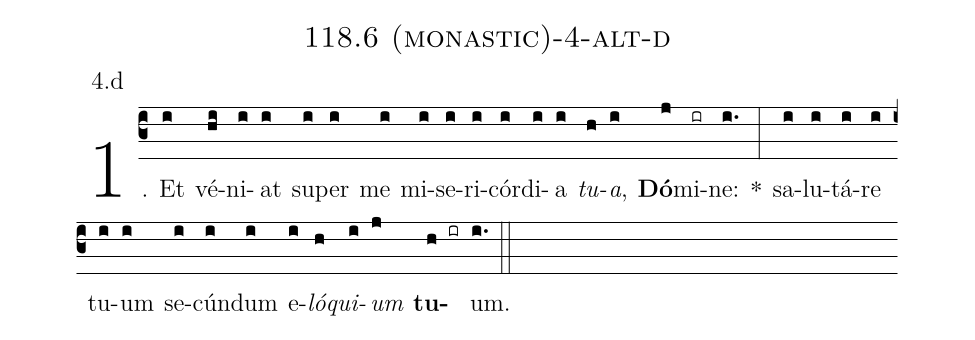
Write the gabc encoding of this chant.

name: 118.6 (monastic)-4-alt-d;
annotation: 4.d;
%%
(c3)1. Et(i) vé(hi)ni(i)at(i) su(i)per(i) me(i) mi(i)se(i)ri(i)cór(i)di(i)a(i) <i>tu</i>(h)<i>a</i>,(i) <b>Dó</b>(j)mi(ir)ne:(i.) *(:) sa(i)lu(i)tá(i)re(i) tu(i)um(i) se(i)cún(i)dum(i) e(i)<i>ló</i>(h)<i>qui</i>(i)<i>um</i>(j) <b>tu</b>(h ir)um.(i.) (::)
